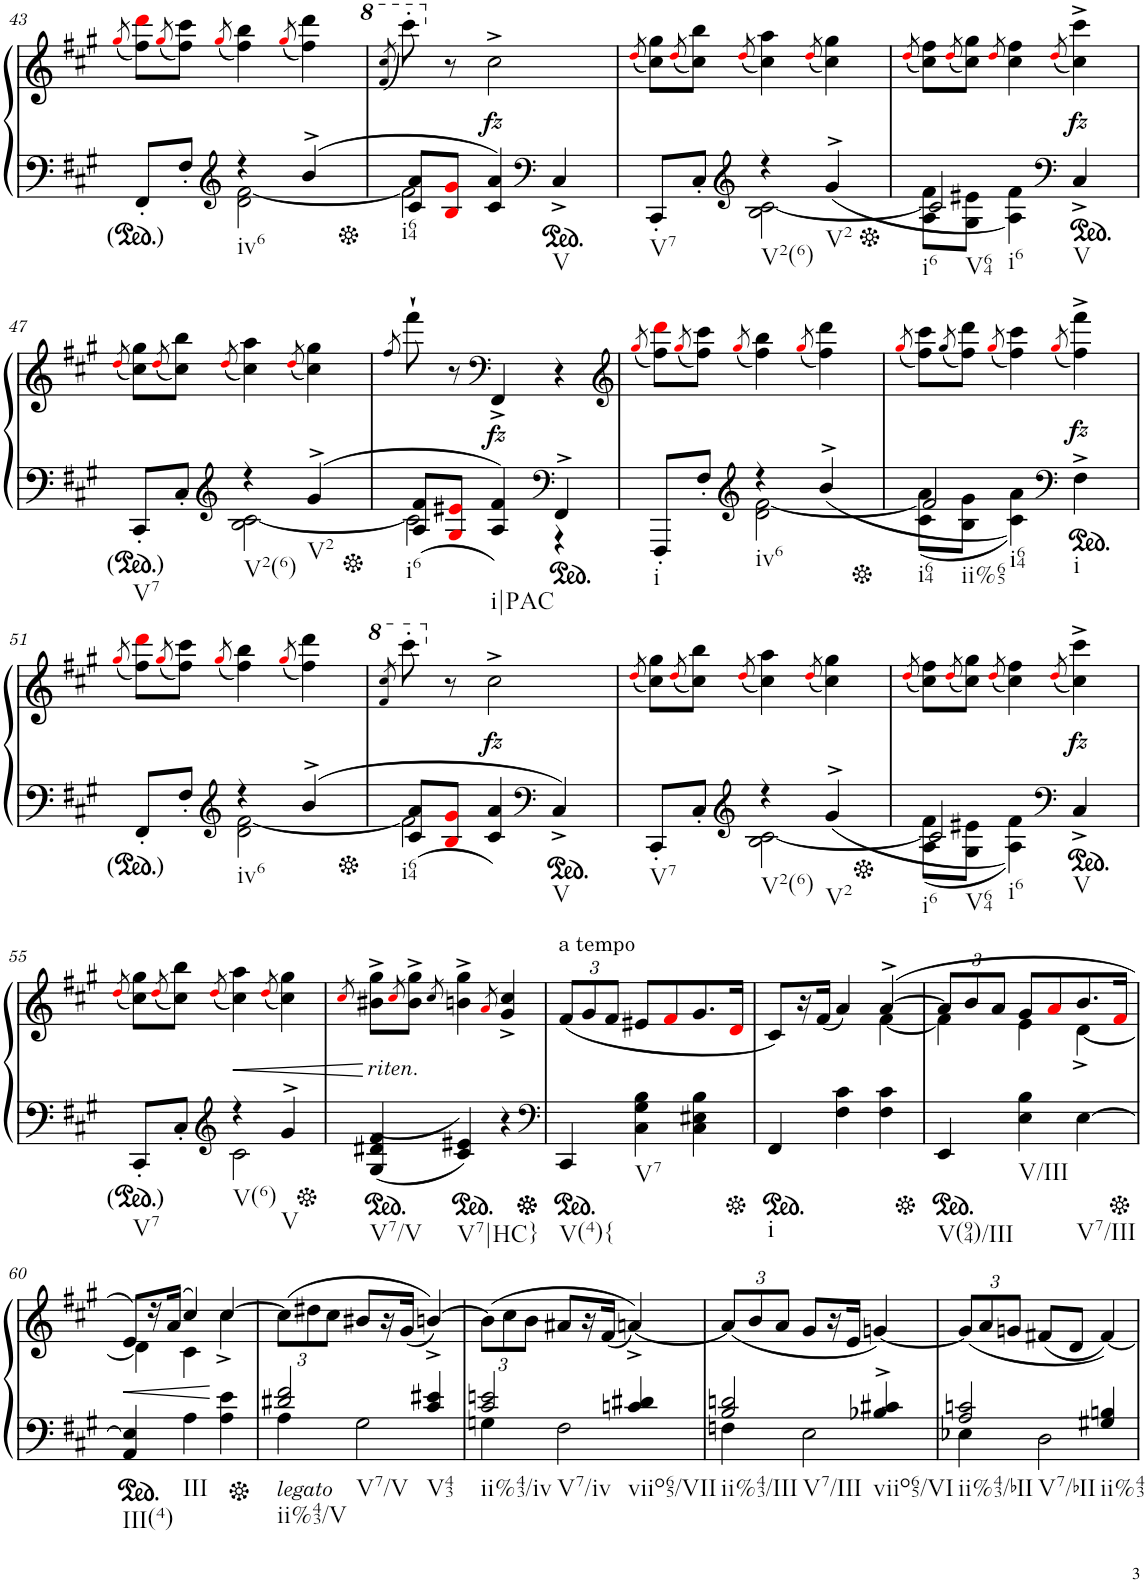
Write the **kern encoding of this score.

**kern	**kern	**dynam
*part2	*part1	*part1
*staff2	*staff1	*staff1
*I"piano	*I"piano	*
*I'Pno	*I'Pno	*
!!LO:PB:g=z
*clefF4	*clefG2	*
*k[f#c#g#]	*k[f#c#g#]	*
*f#:	*f#:	*
*M3/4	*M3/4	*
=43	=43	=43
.	(8qgg#i/	.
*^	*	*
8FF#'/L	4ryy	8ff#\ 8dddi\L)	.
.	.	(8qgg#i/	.
8F#'/J	.	8ff#\ 8ccc#\J)	.
*clefG2	*	*	*
.	.	(8qgg#i/	.
!LO:TX:b:t=iv6	!	!	!
4r	2d\ [2f#\	4ff#\ 4bb\)	.
.	.	(8qgg#i/	.
(4b^/	.	4ff#\ 4ddd\)	.
=44	=44	=44	=44
*	*	*8va	*
.	.	(8qff#/ 8qccc#/	.
!LO:TX:b:t=i64	!	!	!
8c#/ 8a/L	2f#\]	8cccc#'\)	.
*	*	*X8va	*
8Bi/ 8g#i/J	.	8r	.
!	!	!	!LO:DY:b
4c#/ 4a/)	.	2cc#^\	fz
*clefF4	*	*	*
*ped	*	*	*
!LO:TX:b:t=V	!	!	!
4C#^/	4ryy	.	.
=45	=45	=45	=45
.	.	(8qddi/	.
!LO:TX:b:t=V7	!	!	!
8CC#'/L	4ryy	8cc#\ 8gg#\L)	.
.	.	(8qddi/	.
8C#'/J	.	8cc#\ 8bb\J)	.
*clefG2	*	*	*
.	.	(8qddi/	.
!LO:TX:b:t=V2(6)	!	!	!
4r	2B\ [2c#\	4cc#\ 4aa\)	.
.	.	(8qddi/	.
!LO:TX:b:t=V2	!	!	!
(4g#^/	.	4cc#\ 4gg#\)	.
=46	=46	=46	=46
.	.	(8qddi/	.
*Xped	*	*	*
!LO:TX:b:t=i6	!	!	!
!LO:TX:b:t=V64	!	!	!
!LO:TX:b:t=i6	!	!	!
2c#/]	8A\ 8f#\L	8cc#\ 8ff#\L)	.
.	.	(8qddi/	.
.	8G#\ 8e#X\J	8cc#\ 8gg#\J)	.
.	.	8qddi/	.
.	4A\ 4f#\)	4cc#\ 4ff#\	.
*clefF4	*	*	*
.	.	(8qddi/	.
*ped	*	*	*
!LO:TX:b:t=V	!	!	!
!	!	!	!LO:DY:b
4C#^/	4ryy	4cc#\^ 4ccc#\^)	fz
!!LO:LB:g=z
=47	=47	=47	=47
.	.	(8qddi/	.
!LO:TX:b:t=V7	!	!	!
8CC#'/L	4ryy	8cc#\ 8gg#\L)	.
.	.	(8qddi/	.
8C#'/J	.	8cc#\ 8bb\J)	.
*clefG2	*	*	*
.	.	(8qddi/	.
!LO:TX:b:t=V2(6)	!	!	!
4r	2B\ [2c#\	4cc#\ 4aa\)	.
.	.	(8qddi/	.
!LO:TX:b:t=V2	!	!	!
(4g#^/	.	4cc#\ 4gg#\)	.
=48	=48	=48	=48
.	.	8qff#/	.
*Xped	*	*	*
!LO:TX:b:t=i6	!	!	!
(8A/ 8f#/L	2c#\]	8fff#`\	.
8G#i/ 8e#Xi/J	.	8r	.
*	*	*clefF4	*
!LO:TX:b:t=i|PAC	!	!	!
!	!	!	!LO:DY:b
4A/ 4f#/))	.	4FF#^/	fz
*clefF4	*	*	*
*ped	*	*	*
4FF#^/	4r	4r	.
=49	=49	=49	=49
*	*	*clefG2	*
.	.	(8qgg#i/	.
!LO:TX:b:t=i	!	!	!
8FFF#'/L	4ryy	8ff#\ 8dddi\L)	.
.	.	(8qgg#i/	.
8F#'/J	.	8ff#\ 8ccc#\J)	.
*clefG2	*	*	*
.	.	(8qgg#i/	.
!LO:TX:b:t=iv6	!	!	!
4r	2d\ [2f#\	4ff#\ 4bb\)	.
.	.	(8qgg#i/	.
(4b^/	.	4ff#\ 4ddd\)	.
=50	=50	=50	=50
.	.	(8qgg#i/	.
*Xped	*	*	*
!LO:TX:b:t=i64	!	!	!
!LO:TX:b:t=ii%65	!	!	!
!LO:TX:b:t=i64	!	!	!
2f#/]	(8c#\ 8a\L	8ff#\ 8ccc#\L)	.
.	.	(8qgg#/	.
.	8B\ 8g#\J	8ff#\ 8ddd\J)	.
.	.	(8qgg#i/	.
.	4c#\ 4a\))	4ff#\ 4ccc#\)	.
*clefF4	*	*	*
.	.	(8qgg#i/	.
*ped	*	*	*
!LO:TX:b:t=i	!	!	!
!	!	!	!LO:DY:b
4F#^\	4ryy	4ff#\^ 4fff#\^)	fz
!!LO:LB:g=z
=51	=51	=51	=51
.	.	(8qgg#i/	.
8FF#'/L	4ryy	8ff#\ 8dddi\L)	.
.	.	(8qgg#i/	.
8F#'/J	.	8ff#\ 8ccc#\J)	.
*clefG2	*	*	*
.	.	(8qgg#i/	.
!LO:TX:b:t=iv6	!	!	!
4r	2d\ [2f#\	4ff#\ 4bb\)	.
.	.	(8qgg#i/	.
(4b^/	.	4ff#\ 4ddd\)	.
=52	=52	=52	=52
*	*	*8va	*
.	.	8qff#/ 8qccc#/	.
*Xped	*	*	*
!LO:TX:b:t=i64	!	!	!
(8c#/ 8a/L	2f#\]	8cccc#'\	.
*	*	*X8va	*
8Bi/ 8g#i/J	.	8r	.
!	!	!	!LO:DY:b
4c#/ 4a/)	.	2cc#^\	fz
*clefF4	*	*	*
*ped	*	*	*
!LO:TX:b:t=V	!	!	!
4C#^/)	4ryy	.	.
=53	=53	=53	=53
.	.	(8qddi/	.
!LO:TX:b:t=V7	!	!	!
8CC#'/L	4ryy	8cc#\ 8gg#\L)	.
.	.	(8qddi/	.
8C#'/J	.	8cc#\ 8bb\J)	.
*clefG2	*	*	*
.	.	(8qddi/	.
!LO:TX:b:t=V2(6)	!	!	!
4r	2B\ [2c#\	4cc#\ 4aa\)	.
.	.	(8qddi/	.
!LO:TX:b:t=V2	!	!	!
(4g#^/	.	4cc#\ 4gg#\)	.
=54	=54	=54	=54
.	.	(8qddi/	.
*Xped	*	*	*
!LO:TX:b:t=i6	!	!	!
!LO:TX:b:t=V64	!	!	!
!LO:TX:b:t=i6	!	!	!
2c#/]	(8A\ 8f#\L	8cc#\ 8ff#\L)	.
.	.	(8qddi/	.
.	8G#\ 8e#X\J	8cc#\ 8gg#\J)	.
.	.	(8qddi/	.
.	4A\ 4f#\))	4cc#\ 4ff#\)	.
*clefF4	*	*	*
.	.	(8qddi/	.
*ped	*	*	*
!LO:TX:b:t=V	!	!	!
!	!	!	!LO:DY:b
4C#^/	4ryy	4cc#\^ 4ccc#\^)	fz
!!LO:LB:g=z
=55	=55	=55	=55
.	.	(8qddi/	.
!LO:TX:b:t=V7	!	!	!
8CC#'/L	4ryy	8cc#\ 8gg#\L)	.
.	.	(8qddi/	.
8C#'/J	.	8cc#\ 8bb\J)	.
*clefG2	*	*	*
.	.	(8qddi/	.
!LO:TX:b:t=V(6)	!	!	!
4r	2c#\	4cc#\ 4aa\)	.
.	.	(8qddi/	.
!LO:TX:b:t=V	!	!	!
4g#^/	.	4cc#\ 4gg#\)	.
*v	*v	*	*
=56	=56	=56
.	8qcc#i/	.
*Xped	*	*
*ped	*	*
!	!LO:TX:b:i:t=riten.	!
!LO:TX:b:t=V7/V	!	!
((4G#/ 4d#X/ 4f#/	8b#X\^ 8gg#\^L	.
.	8qcc#i/	.
.	8b#\^ 8gg#\^J	.
.	8qcc#/	.
*ped	*	*
!LO:TX:b:t=V7|HC}	!	!
4c#/ 4e#X/))	4bn\^ 4gg#\^	.
.	8qai/	.
4r	4g#/^ 4cc#/^	.
=57	=57	=57
*clefF4	*	*
*Xped	*	*
*Xped	*	*
*ped	*	*
*	*Xbrackettup	*
!	!LO:TX:a:t=a tempo	!
!LO:TX:b:t=V(4){	!	!
4CC#/	(12f#/L	.
.	12g#/	.
.	12f#/J	.
!LO:TX:b:t=V7	!	!
4C#\ 4G#\ 4B\	8e#X/L	.
.	8f#i/	.
4C#\ 4E#X\ 4B\	8.g#/	.
.	16di/Jk	.
=58	=58	=58
*Xped	*	*
*ped	*	*
*	*^	*
!LO:TX:b:t=i	!	!	!
4FF#/	8c#/L)	2ryy	.
.	16r	.	.
.	(16f#/JJ	.	.
4F#\ 4c#\	4a/)	.	.
4F#\ 4c#\	([4a^/	[4f#\	.
=59	=59	=59	=59
*Xped	*	*	*
*ped	*	*	*
!LO:TX:b:t=V(94)/III	!	!	!
4EE/	12a/L]	4f#\]	.
.	12b/	.	.
.	12a/J	.	.
!LO:TX:b:t=V/III	!	!	!
4E\ 4B\	8g#/L	4e\	.
.	8ai/	.	.
!LO:TX:b:t=V7/III	!	!	!
[4E\	8.b/	[4d^\	.
.	16f#i/Jk	.	.
!!LO:LB:g=z	!!
=60	=60	=60	=60
*Xped	*	*	*
*ped	*	*	*
!LO:TX:b:t=III(4)	!	!	!
!	!	!	!LO:HP:b
4AA/ 4E/]	8e/L)	4d\]	<
.	16r	.	.
.	(16a/JJ	.	.
!LO:TX:b:t=III	!	!	!
4A\	4cc#/)	4c#\	.
4A\ 4e\	[4cc#/	4cc#^\	[
*	*v	*v	*
=61	=61	=61
*Xped	*	*
*^	*^	*
!LO:TX:b:i:t=legato	!	!	!	!
!LO:TX:b:t=ii%43/V	!	!	!	!
!LO:TX:b:t=V7/V	!	!	!	!
*	*	*v	*v	*
2d#X/ 2f#/	4A\	(12cc#\L]	.
.	.	12dd#X\	.
.	.	12cc#\J	.
.	2G#\	8b#X/L	.
.	.	16r	.
.	.	(16g#/JJ	.
!LO:TX:b:t=V43	!	!	!
4c#/ 4e#X/	.	[4bn^/))	.
=62	=62	=62	=62
!LO:TX:b:t=ii%43/iv	!	!	!
!LO:TX:b:t=V7/iv	!	!	!
2c#/ 2en/	4Gn\	(12b\L]	.
.	.	12cc#\	.
.	.	12b\J	.
.	2F#\	8a#X/L	.
.	.	16r	.
.	.	(16f#/JJ	.
!LO:TX:b:t=viio65/VII	!	!	!
4cn/ 4d#X/	.	[4an^/))	.
=63	=63	=63	=63
!LO:TX:b:t=ii%43/III	!	!	!
!LO:TX:b:t=V7/III	!	!	!
2B/ 2dn/	4Fn\	(12a/L]	.
.	.	12b/	.
.	.	12a/J	.
.	2E\	8g#/L	.
.	.	16r	.
.	.	16e/JJ	.
!LO:TX:b:t=viio65/VI	!	!	!
4B-X/^ 4c#X/^	.	[4gn/)	.
=64	=64	=64	=64
!LO:TX:b:t=ii%43/bII	!	!	!
!LO:TX:b:t=V7/bII	!	!	!
2A/ 2cn/	4E-X\	(12g/L]	.
.	.	12a/	.
.	.	12gn/J	.
.	2D\	(8f#X/L	.
.	.	8d/J	.
!LO:TX:b:t=ii%43	!	!	!
4G#X/ 4Bn/	.	[4f#/))	.
*v	*v	*	*
=	=	=
*-	*-	*-
